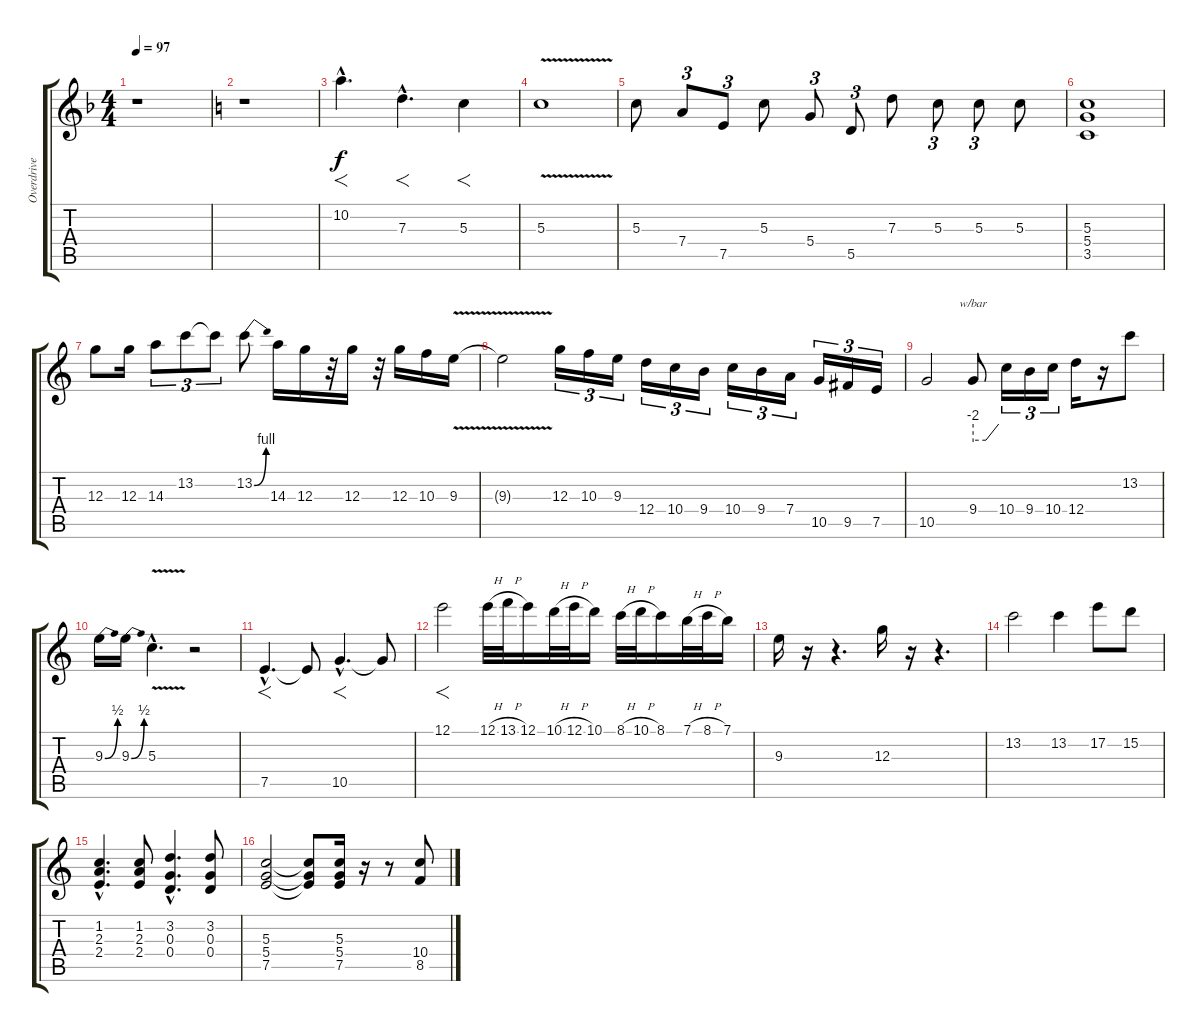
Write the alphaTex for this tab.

\track ("Overdrive" "Overdrive") {instrument overdrivenguitar}
\staff {score tabs}
\tuning (E4 B3 G3 D3 A2 E2) {hide}
\ts (4 4)
\tempo 97
\clef g2
\ks f
r.1{dy f} |
\ks c
r.1 |
10.2{hac}.4{f d} 7.3{hac}.4{f d} 5.3.4{f} |
5.3{v}.1 |
5.3.8 7.4.8{tu (3 2)} 7.5.8{tu (3 2)} 5.3.8 5.4.8{tu (3 2)} 5.5.8{tu (3 2)} 7.3.8 5.3.8{tu (3 2)} 5.3.8{tu (3 2)} 5.3.8 |
(5.3 5.4 3.5).1 |
12.3.8 12.3.16 14.3.8{tu (3 2)} 13.2.8{tu (3 2)} 13.2{t}.8{tu (3 2)} 13.2{be (bend 0 0 60 4)}.8 14.3.16 12.3.16 r.32 12.3.16 r.32 12.3.16 10.3.16 9.3{v}.16 |
9.3{t}.2 12.3.16{tu (3 2)} 10.3.16{tu (3 2)} 9.3.16{tu (3 2)} 12.4.16{tu (3 2)} 10.4.16{tu (3 2)} 9.4.16{tu (3 2)} 10.4.16{tu (3 2)} 9.4.16{tu (3 2)} 7.4.16{tu (3 2)} 10.5.16{tu (3 2)} 9.5.16{tu (3 2)} 7.5.16{tu (3 2)} |
10.5.2 9.4.8{tbe (custom default 0 -8 30 -8 60 0)} 10.4.16{tu (3 2)} 9.4.16{tu (3 2)} 10.4.16{tu (3 2)} 12.4.16 r.16 13.2.8 |
9.3{be (bend 0 0 60 2)}.16 9.3{be (bend 0 0 60 2)}.16 5.3{v hac}.4{d} r.2 |
7.5{hac}.4{f d} 7.5{t}.8 10.5{hac}.4{f d} 10.5{t}.8 |
12.1.2{f} 12.1{h}.32 13.1{h}.32 12.1.16 10.1{h}.32 12.1{h}.32 10.1.16 8.1{h}.32 10.1{h}.32 8.1.16 7.1{h}.32 8.1{h}.32 7.1.16 |
9.3.16 r.16 r.4{d} 12.3.16 r.16 r.4{d} |
13.2.2 13.2.4 17.2.8 15.2.8 |
(1.2{hac} 2.3{hac} 2.4{hac}).4{d} (1.2 2.3 2.4).8 (3.2{hac} 0.3{hac} 0.4{hac}).4{d} (3.2 0.3 0.4).8 |
(5.3 5.4 7.5).2 (5.3{t} 5.4{t} 7.5{t}).8 (5.3 5.4 7.5).16 r.16 r.8 (10.4 8.5).8
